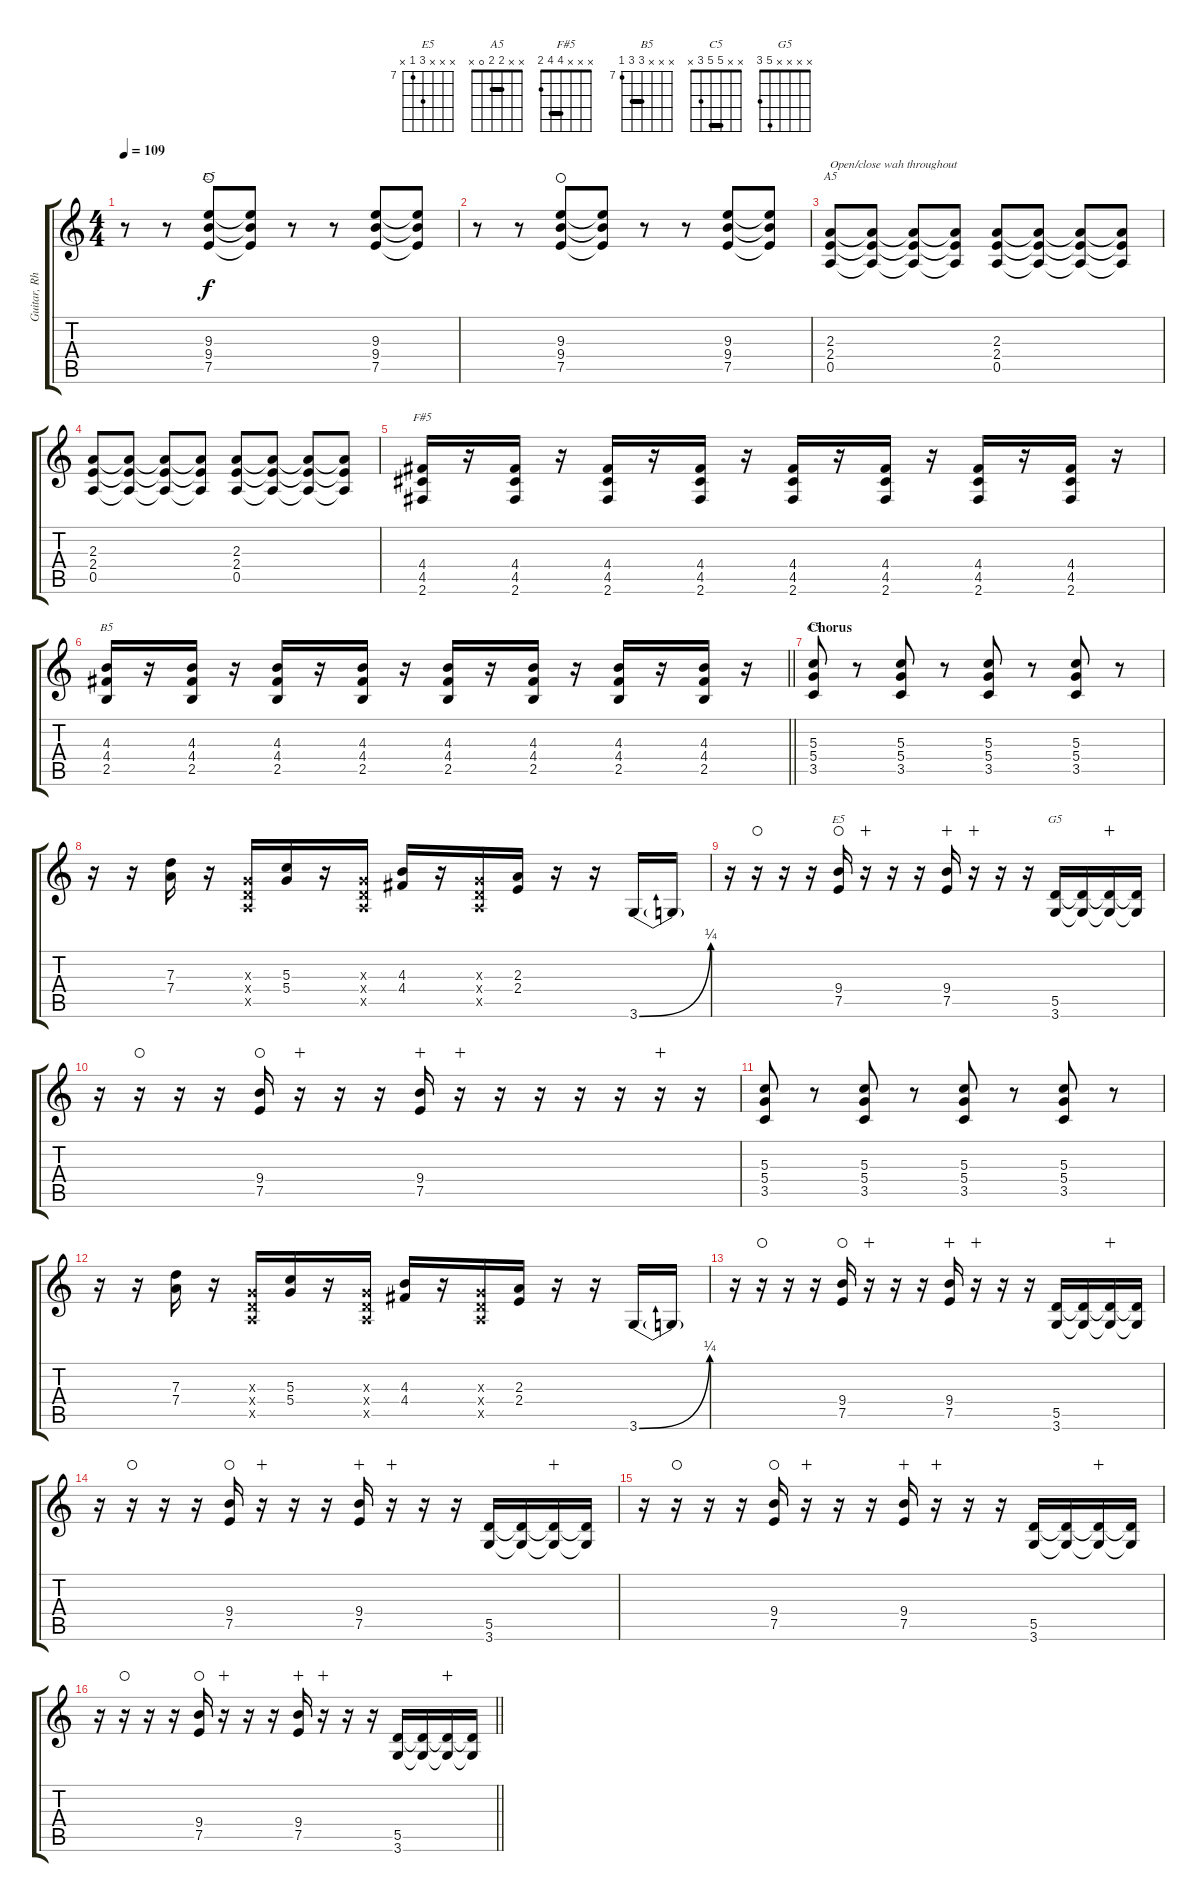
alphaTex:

\track ("Guitar, Rhythm" "Guitar, Rh") {instrument overdrivenguitar}
\staff {score tabs}
\tuning (E4 B3 G3 D3 A2 E2) {hide}
\chord ("E5" x x 9 9 7 x) {firstfret 7 barre 9}
\chord ("A5" x x 2 2 0 x) {barre 2}
\chord ("F#5" x x x 4 4 2) {barre 4}
\chord ("B5" x x x 9 9 7) {firstfret 7 barre 9}
\chord ("C5" x x 5 5 3 x) {barre 5}
\chord ("E5" x x x 9 7 x) {firstfret 7}
\chord ("G5" x x x x 5 3)
\ts (4 4)
\tempo 109
\clef g2
\ks c
r.8{dy f} r.8 (9.3 9.4 7.5).8{ch "E5" waho} (9.3{t} 9.4{t} 7.5{t}).8 r.8 r.8 (9.3 9.4 7.5).8 (9.3{t} 9.4{t} 7.5{t}).8 |
r.8 r.8 (9.3 9.4 7.5).8{waho} (9.3{t} 9.4{t} 7.5{t}).8 r.8 r.8 (9.3 9.4 7.5).8 (9.3{t} 9.4{t} 7.5{t}).8 |
(2.3 2.4 0.5).8{ch "A5" txt "Open/close wah throughout"} (2.3{t} 2.4{t} 0.5{t}).8 (2.3{t} 2.4{t} 0.5{t}).8 (2.3{t} 2.4{t} 0.5{t}).8 (2.3 2.4 0.5).8 (2.3{t} 2.4{t} 0.5{t}).8 (2.3{t} 2.4{t} 0.5{t}).8 (2.3{t} 2.4{t} 0.5{t}).8 |
(2.3 2.4 0.5).8 (2.3{t} 2.4{t} 0.5{t}).8 (2.3{t} 2.4{t} 0.5{t}).8 (2.3{t} 2.4{t} 0.5{t}).8 (2.3 2.4 0.5).8 (2.3{t} 2.4{t} 0.5{t}).8 (2.3{t} 2.4{t} 0.5{t}).8 (2.3{t} 2.4{t} 0.5{t}).8 |
(4.4 4.5 2.6).16{ch "F#5"} r.16 (4.4 4.5 2.6).16 r.16 (4.4 4.5 2.6).16 r.16 (4.4 4.5 2.6).16 r.16 (4.4 4.5 2.6).16 r.16 (4.4 4.5 2.6).16 r.16 (4.4 4.5 2.6).16 r.16 (4.4 4.5 2.6).16 r.16 |
\barLineRight lightlight
(4.3 4.4 2.5).16{ch "B5"} r.16 (4.3 4.4 2.5).16 r.16 (4.3 4.4 2.5).16 r.16 (4.3 4.4 2.5).16 r.16 (4.3 4.4 2.5).16 r.16 (4.3 4.4 2.5).16 r.16 (4.3 4.4 2.5).16 r.16 (4.3 4.4 2.5).16 r.16 |
\section ("" "Chorus")
(5.3 5.4 3.5).8{ch "C5"} r.8 (5.3 5.4 3.5).8 r.8 (5.3 5.4 3.5).8 r.8 (5.3 5.4 3.5).8 r.8 |
r.16 r.16 (7.3 7.4).16 r.16 (0.3{x} 0.4{x} 0.5{x}).16 (5.3 5.4).16 r.16 (0.3{x} 0.4{x} 0.5{x}).16 (4.3 4.4).16 r.16 (0.3{x} 0.4{x} 0.5{x}).16 (2.3 2.4).16 r.16 r.16 3.6{be (bend 0 0 60 1)}.16 3.6{t}.16 |
r.16 r.16{waho} r.16 r.16 (9.4 7.5).16{ch "E5" waho} r.16{wahc} r.16 r.16 (9.4 7.5).16{wahc} r.16{wahc} r.16 r.16 (5.5 3.6).16{ch "G5"} (5.5{t} 3.6{t}).16 (5.5{t} 3.6{t}).16{wahc} (5.5{t} 3.6{t}).16 |
r.16 r.16{waho} r.16 r.16 (9.4 7.5).16{waho} r.16{wahc} r.16 r.16 (9.4 7.5).16{wahc} r.16{wahc} r.16 r.16 r.16 r.16 r.16{wahc} r.16 |
(5.3 5.4 3.5).8 r.8 (5.3 5.4 3.5).8 r.8 (5.3 5.4 3.5).8 r.8 (5.3 5.4 3.5).8 r.8 |
r.16 r.16 (7.3 7.4).16 r.16 (0.3{x} 0.4{x} 0.5{x}).16 (5.3 5.4).16 r.16 (0.3{x} 0.4{x} 0.5{x}).16 (4.3 4.4).16 r.16 (0.3{x} 0.4{x} 0.5{x}).16 (2.3 2.4).16 r.16 r.16 3.6{be (bend 0 0 60 1)}.16 3.6{t}.16 |
r.16 r.16{waho} r.16 r.16 (9.4 7.5).16{waho} r.16{wahc} r.16 r.16 (9.4 7.5).16{wahc} r.16{wahc} r.16 r.16 (5.5 3.6).16 (5.5{t} 3.6{t}).16 (5.5{t} 3.6{t}).16{wahc} (5.5{t} 3.6{t}).16 |
r.16 r.16{waho} r.16 r.16 (9.4 7.5).16{waho} r.16{wahc} r.16 r.16 (9.4 7.5).16{wahc} r.16{wahc} r.16 r.16 (5.5 3.6).16 (5.5{t} 3.6{t}).16 (5.5{t} 3.6{t}).16{wahc} (5.5{t} 3.6{t}).16 |
r.16 r.16{waho} r.16 r.16 (9.4 7.5).16{waho} r.16{wahc} r.16 r.16 (9.4 7.5).16{wahc} r.16{wahc} r.16 r.16 (5.5 3.6).16 (5.5{t} 3.6{t}).16 (5.5{t} 3.6{t}).16{wahc} (5.5{t} 3.6{t}).16 |
\barLineRight lightlight
r.16 r.16{waho} r.16 r.16 (9.4 7.5).16{waho} r.16{wahc} r.16 r.16 (9.4 7.5).16{wahc} r.16{wahc} r.16 r.16 (5.5 3.6).16 (5.5{t} 3.6{t}).16 (5.5{t} 3.6{t}).16{wahc} (5.5{t} 3.6{t}).16
